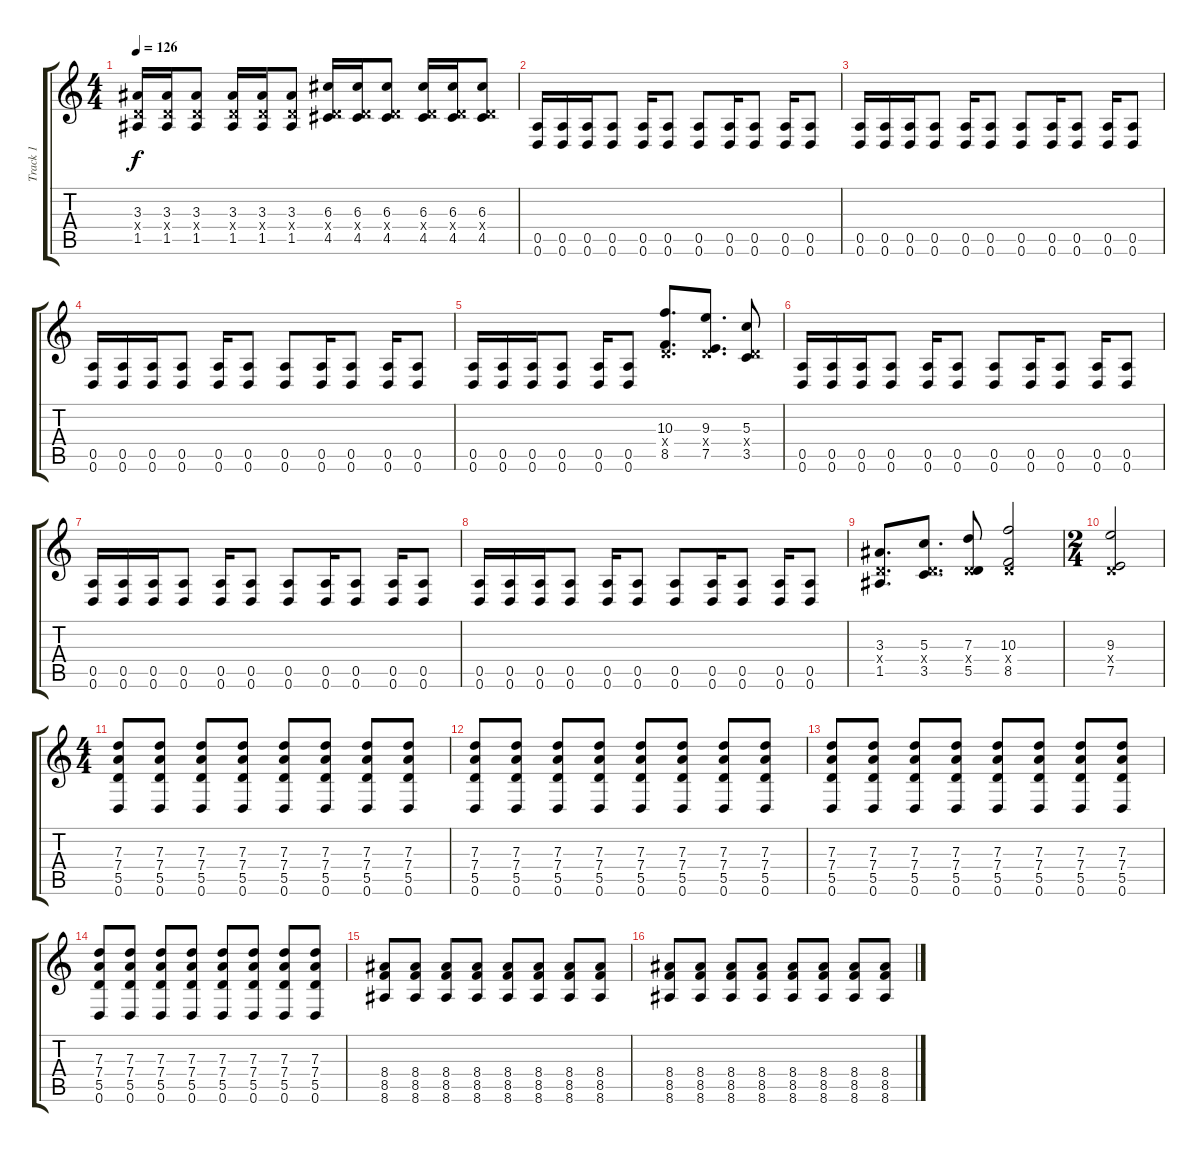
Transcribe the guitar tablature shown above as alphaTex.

\track ("Track 1" "Track 1") {instrument overdrivenguitar}
\staff {score tabs}
\tuning (E4 B3 G3 D3 A2 D2) {hide}
\ts (4 4)
\tempo 126
\clef g2
\ks c
(3.3 0.4{x} 1.5).16{dy f} (3.3 0.4{x} 1.5).16 (3.3 0.4{x} 1.5).8 (3.3 0.4{x} 1.5).16 (3.3 0.4{x} 1.5).16 (3.3 0.4{x} 1.5).8 (6.3 0.4{x} 4.5).16 (6.3 0.4{x} 4.5).16 (6.3 0.4{x} 4.5).8 (6.3 0.4{x} 4.5).16 (6.3 0.4{x} 4.5).16 (6.3 0.4{x} 4.5).8 |
(0.5 0.6).16 (0.5 0.6).16 (0.5 0.6).16 (0.5 0.6).8 (0.5 0.6).16 (0.5 0.6).8 (0.5 0.6).8 (0.5 0.6).16 (0.5 0.6).8 (0.5 0.6).16 (0.5 0.6).8 |
(0.5 0.6).16 (0.5 0.6).16 (0.5 0.6).16 (0.5 0.6).8 (0.5 0.6).16 (0.5 0.6).8 (0.5 0.6).8 (0.5 0.6).16 (0.5 0.6).8 (0.5 0.6).16 (0.5 0.6).8 |
(0.5 0.6).16 (0.5 0.6).16 (0.5 0.6).16 (0.5 0.6).8 (0.5 0.6).16 (0.5 0.6).8 (0.5 0.6).8 (0.5 0.6).16 (0.5 0.6).8 (0.5 0.6).16 (0.5 0.6).8 |
(0.5 0.6).16 (0.5 0.6).16 (0.5 0.6).16 (0.5 0.6).8 (0.5 0.6).16 (0.5 0.6).8 (10.3 0.4{x} 8.5).8{d} (9.3 0.4{x} 7.5).8{d} (5.3 0.4{x} 3.5).8 |
(0.5 0.6).16 (0.5 0.6).16 (0.5 0.6).16 (0.5 0.6).8 (0.5 0.6).16 (0.5 0.6).8 (0.5 0.6).8 (0.5 0.6).16 (0.5 0.6).8 (0.5 0.6).16 (0.5 0.6).8 |
(0.5 0.6).16 (0.5 0.6).16 (0.5 0.6).16 (0.5 0.6).8 (0.5 0.6).16 (0.5 0.6).8 (0.5 0.6).8 (0.5 0.6).16 (0.5 0.6).8 (0.5 0.6).16 (0.5 0.6).8 |
(0.5 0.6).16 (0.5 0.6).16 (0.5 0.6).16 (0.5 0.6).8 (0.5 0.6).16 (0.5 0.6).8 (0.5 0.6).8 (0.5 0.6).16 (0.5 0.6).8 (0.5 0.6).16 (0.5 0.6).8 |
(3.3 0.4{x} 1.5).8{d} (5.3 0.4{x} 3.5).8{d} (7.3 0.4{x} 5.5).8 (10.3 0.4{x} 8.5).2 |
\ts (2 4)
(9.3 0.4{x} 7.5).2 |
\ts (4 4)
(7.3 7.4 5.5 0.6).8 (7.3 7.4 5.5 0.6).8 (7.3 7.4 5.5 0.6).8 (7.3 7.4 5.5 0.6).8 (7.3 7.4 5.5 0.6).8 (7.3 7.4 5.5 0.6).8 (7.3 7.4 5.5 0.6).8 (7.3 7.4 5.5 0.6).8 |
(7.3 7.4 5.5 0.6).8 (7.3 7.4 5.5 0.6).8 (7.3 7.4 5.5 0.6).8 (7.3 7.4 5.5 0.6).8 (7.3 7.4 5.5 0.6).8 (7.3 7.4 5.5 0.6).8 (7.3 7.4 5.5 0.6).8 (7.3 7.4 5.5 0.6).8 |
(7.3 7.4 5.5 0.6).8 (7.3 7.4 5.5 0.6).8 (7.3 7.4 5.5 0.6).8 (7.3 7.4 5.5 0.6).8 (7.3 7.4 5.5 0.6).8 (7.3 7.4 5.5 0.6).8 (7.3 7.4 5.5 0.6).8 (7.3 7.4 5.5 0.6).8 |
(7.3 7.4 5.5 0.6).8 (7.3 7.4 5.5 0.6).8 (7.3 7.4 5.5 0.6).8 (7.3 7.4 5.5 0.6).8 (7.3 7.4 5.5 0.6).8 (7.3 7.4 5.5 0.6).8 (7.3 7.4 5.5 0.6).8 (7.3 7.4 5.5 0.6).8 |
(8.4 8.5 8.6).8 (8.4 8.5 8.6).8 (8.4 8.5 8.6).8 (8.4 8.5 8.6).8 (8.4 8.5 8.6).8 (8.4 8.5 8.6).8 (8.4 8.5 8.6).8 (8.4 8.5 8.6).8 |
(8.4 8.5 8.6).8 (8.4 8.5 8.6).8 (8.4 8.5 8.6).8 (8.4 8.5 8.6).8 (8.4 8.5 8.6).8 (8.4 8.5 8.6).8 (8.4 8.5 8.6).8 (8.4 8.5 8.6).8
